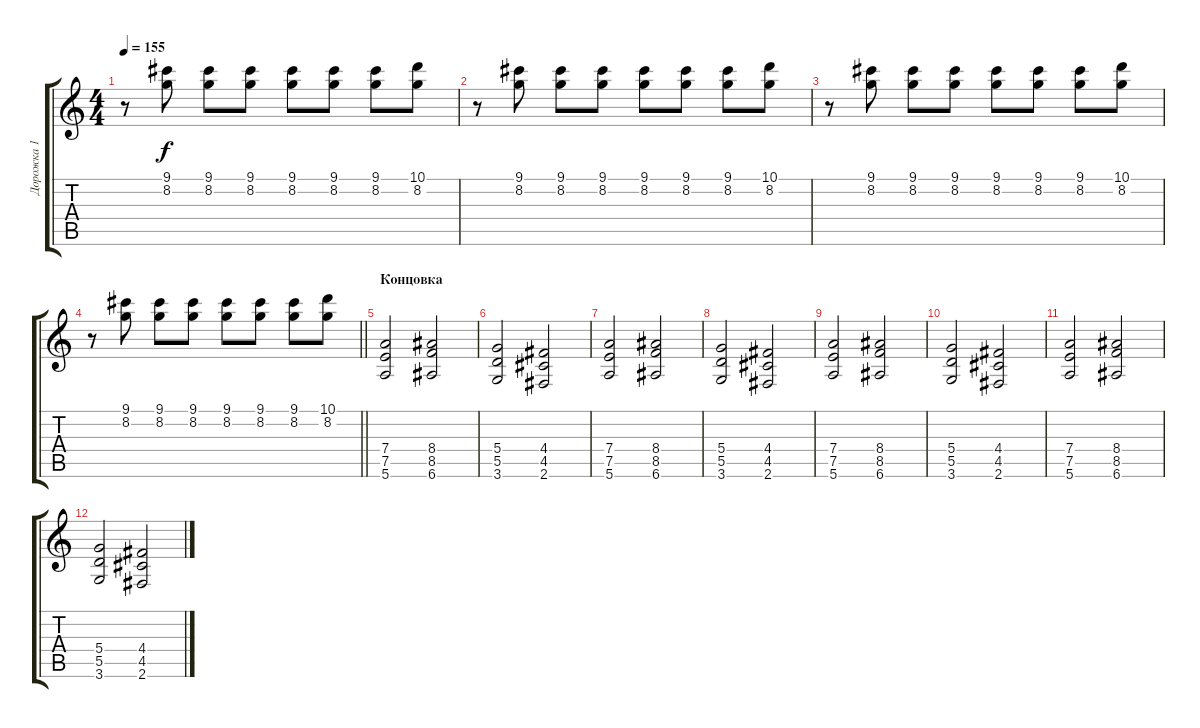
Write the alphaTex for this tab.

\track ("Дорожка 1" "Дорожка 1") {instrument distortionguitar}
\staff {score tabs}
\tuning (E4 B3 G3 D3 A2 E2) {hide}
\ts (4 4)
\tempo 155
\clef g2
\ks c
r.8{dy f} (9.1 8.2).8 (9.1 8.2).8 (9.1 8.2).8 (9.1 8.2).8 (9.1 8.2).8 (9.1 8.2).8 (10.1 8.2).8 |
r.8 (9.1 8.2).8 (9.1 8.2).8 (9.1 8.2).8 (9.1 8.2).8 (9.1 8.2).8 (9.1 8.2).8 (10.1 8.2).8 |
r.8 (9.1 8.2).8 (9.1 8.2).8 (9.1 8.2).8 (9.1 8.2).8 (9.1 8.2).8 (9.1 8.2).8 (10.1 8.2).8 |
\barLineRight lightlight
r.8 (9.1 8.2).8 (9.1 8.2).8 (9.1 8.2).8 (9.1 8.2).8 (9.1 8.2).8 (9.1 8.2).8 (10.1 8.2).8 |
\section ("" "Концовка")
(7.4 7.5 5.6).2 (8.4 8.5 6.6).2 |
(5.4 5.5 3.6).2 (4.4 4.5 2.6).2 |
(7.4 7.5 5.6).2 (8.4 8.5 6.6).2 |
(5.4 5.5 3.6).2 (4.4 4.5 2.6).2 |
(7.4 7.5 5.6).2 (8.4 8.5 6.6).2 |
(5.4 5.5 3.6).2 (4.4 4.5 2.6).2 |
(7.4 7.5 5.6).2 (8.4 8.5 6.6).2 |
(5.4 5.5 3.6).2 (4.4 4.5 2.6).2
